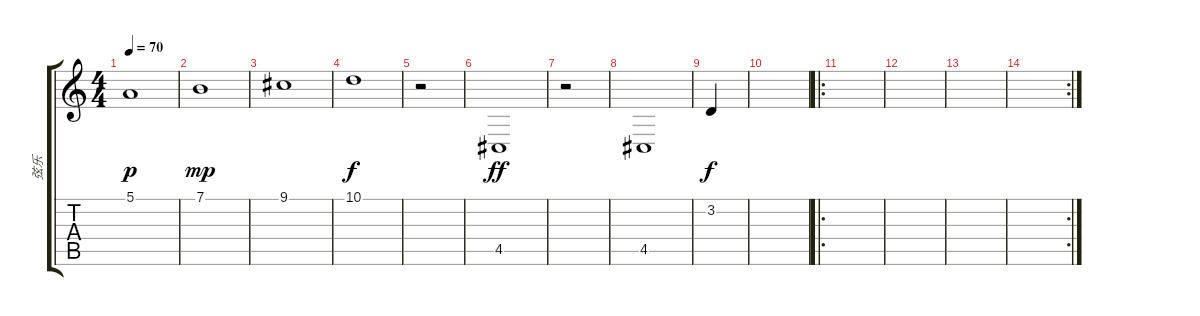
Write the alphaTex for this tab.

\track ("弦乐" "弦乐") {instrument synthstrings2}
\staff {score tabs}
\tuning (E4 B3 G3 D3 A2 E2) {hide}
\ts (4 4)
\tempo 70
\clef g2
\ks c
5.1.1{dy p instrument synthstrings2} |
7.1.1{dy mp} |
9.1.1 |
10.1.1{dy f} |
r.2 |
4.5.1{dy ff} |
r.2 |
4.5.1 |
3.2.4{dy f} |
|
\ro
|
|
|
\rc 2
